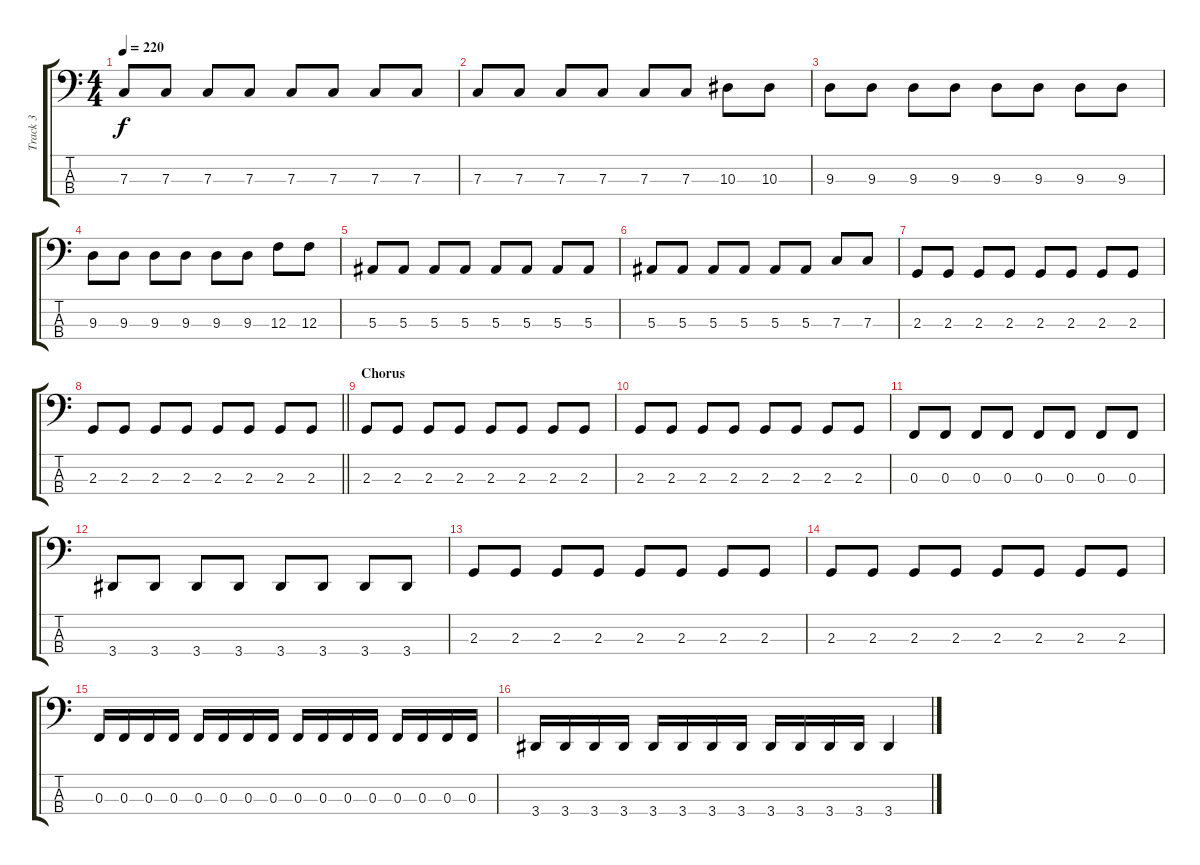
\track ("Track 3" "Track 3") {instrument electricbasspick}
\staff {score tabs}
\tuning (Eb2 Bb1 F1 C1) {hide}
\ts (4 4)
\tempo 220
\clef f4
\ks c
7.3.8{dy f} 7.3.8 7.3.8 7.3.8 7.3.8 7.3.8 7.3.8 7.3.8 |
7.3.8 7.3.8 7.3.8 7.3.8 7.3.8 7.3.8 10.3.8 10.3.8 |
9.3.8 9.3.8 9.3.8 9.3.8 9.3.8 9.3.8 9.3.8 9.3.8 |
9.3.8 9.3.8 9.3.8 9.3.8 9.3.8 9.3.8 12.3.8 12.3.8 |
5.3.8 5.3.8 5.3.8 5.3.8 5.3.8 5.3.8 5.3.8 5.3.8 |
5.3.8 5.3.8 5.3.8 5.3.8 5.3.8 5.3.8 7.3.8 7.3.8 |
2.3.8 2.3.8 2.3.8 2.3.8 2.3.8 2.3.8 2.3.8 2.3.8 |
\barLineRight lightlight
2.3.8 2.3.8 2.3.8 2.3.8 2.3.8 2.3.8 2.3.8 2.3.8 |
\section ("" "Chorus")
2.3.8 2.3.8 2.3.8 2.3.8 2.3.8 2.3.8 2.3.8 2.3.8 |
2.3.8 2.3.8 2.3.8 2.3.8 2.3.8 2.3.8 2.3.8 2.3.8 |
0.3.8 0.3.8 0.3.8 0.3.8 0.3.8 0.3.8 0.3.8 0.3.8 |
3.4.8 3.4.8 3.4.8 3.4.8 3.4.8 3.4.8 3.4.8 3.4.8 |
2.3.8 2.3.8 2.3.8 2.3.8 2.3.8 2.3.8 2.3.8 2.3.8 |
2.3.8 2.3.8 2.3.8 2.3.8 2.3.8 2.3.8 2.3.8 2.3.8 |
0.3.16 0.3.16 0.3.16 0.3.16 0.3.16 0.3.16 0.3.16 0.3.16 0.3.16 0.3.16 0.3.16 0.3.16 0.3.16 0.3.16 0.3.16 0.3.16 |
3.4.16 3.4.16 3.4.16 3.4.16 3.4.16 3.4.16 3.4.16 3.4.16 3.4.16 3.4.16 3.4.16 3.4.16 3.4.4
